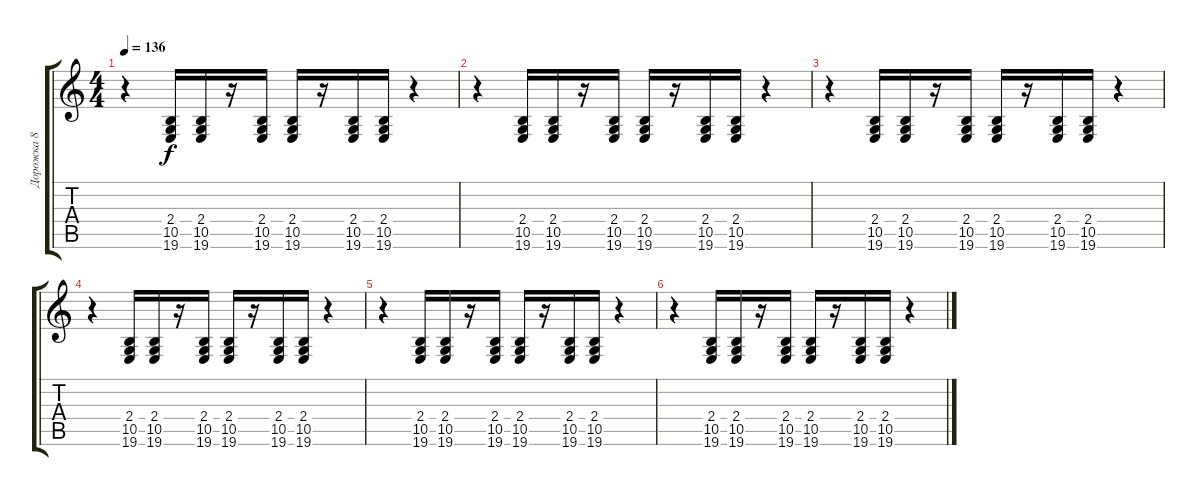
\track ("Дорожка 8" "Дорожка 8") {instrument churchorgan}
\staff {score tabs}
\tuning (E4 B3 G3 D3 A2 E2) {hide}
\ts (4 4)
\tempo 136
\clef g2
\ks c
r.4{dy f} (2.4 10.5 19.6).16 (2.4 10.5 19.6).16 r.16 (2.4 10.5 19.6).16 (2.4 10.5 19.6).16 r.16 (2.4 10.5 19.6).16 (2.4 10.5 19.6).16 r.4 |
r.4 (2.4 10.5 19.6).16 (2.4 10.5 19.6).16 r.16 (2.4 10.5 19.6).16 (2.4 10.5 19.6).16 r.16 (2.4 10.5 19.6).16 (2.4 10.5 19.6).16 r.4 |
r.4 (2.4 10.5 19.6).16 (2.4 10.5 19.6).16 r.16 (2.4 10.5 19.6).16 (2.4 10.5 19.6).16 r.16 (2.4 10.5 19.6).16 (2.4 10.5 19.6).16 r.4 |
r.4 (2.4 10.5 19.6).16 (2.4 10.5 19.6).16 r.16 (2.4 10.5 19.6).16 (2.4 10.5 19.6).16 r.16 (2.4 10.5 19.6).16 (2.4 10.5 19.6).16 r.4 |
r.4 (2.4 10.5 19.6).16 (2.4 10.5 19.6).16 r.16 (2.4 10.5 19.6).16 (2.4 10.5 19.6).16 r.16 (2.4 10.5 19.6).16 (2.4 10.5 19.6).16 r.4 |
r.4 (2.4 10.5 19.6).16 (2.4 10.5 19.6).16 r.16 (2.4 10.5 19.6).16 (2.4 10.5 19.6).16 r.16 (2.4 10.5 19.6).16 (2.4 10.5 19.6).16 r.4
